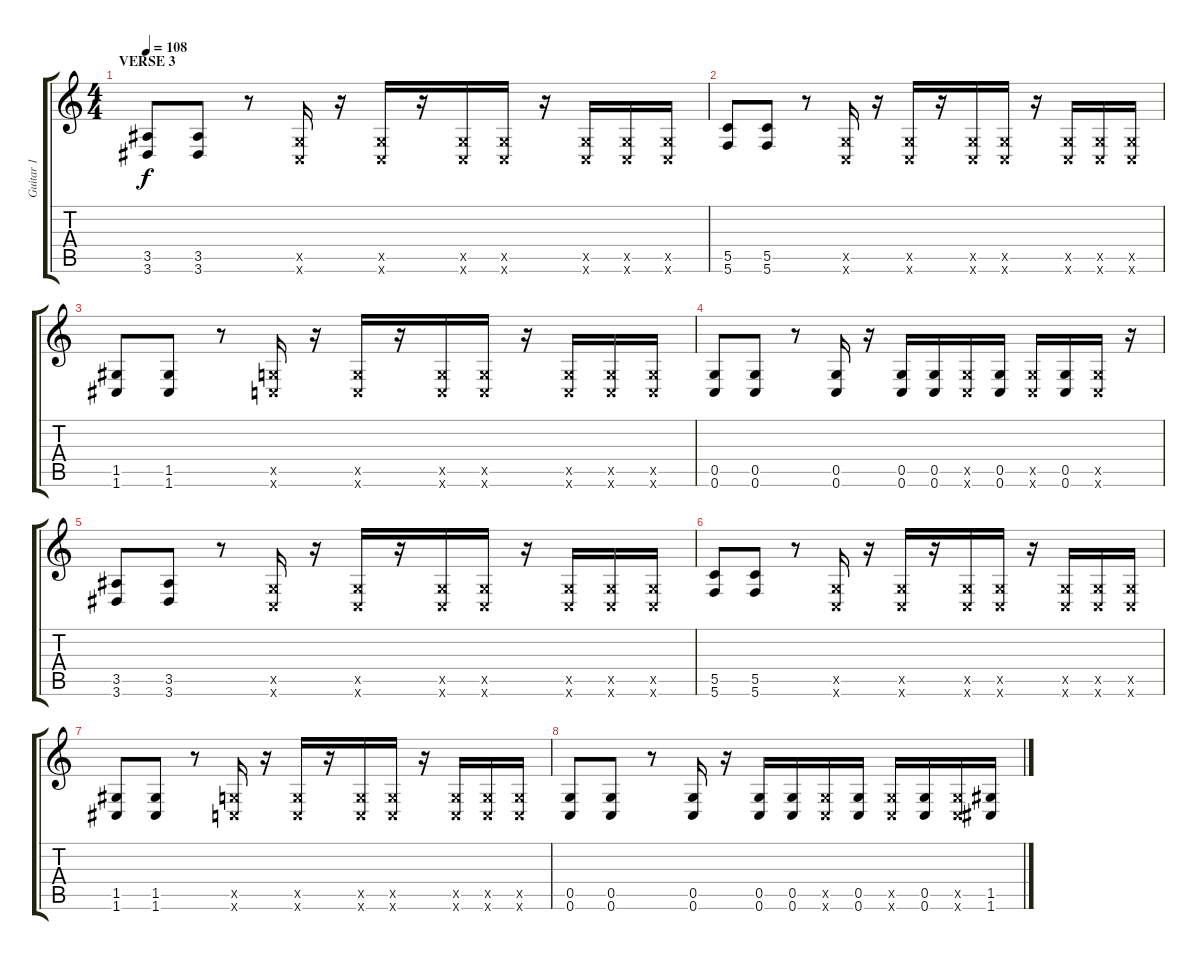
\track ("Guitar 1" "Guitar 1") {instrument distortionguitar}
\staff {score tabs}
\tuning (D4 A3 F3 C3 G2 C2) {hide}
\ts (4 4)
\section ("" "VERSE 3")
\tempo 108
\clef g2
\ks c
(3.5 3.6).8{dy f} (3.5 3.6).8 r.8 (0.5{x} 0.6{x}).16 r.16 (0.5{x} 0.6{x}).16 r.16 (0.5{x} 0.6{x}).16 (0.5{x} 0.6{x}).16 r.16 (0.5{x} 0.6{x}).16 (0.5{x} 0.6{x}).16 (0.5{x} 0.6{x}).16 |
(5.5 5.6).8 (5.5 5.6).8 r.8 (0.5{x} 0.6{x}).16 r.16 (0.5{x} 0.6{x}).16 r.16 (0.5{x} 0.6{x}).16 (0.5{x} 0.6{x}).16 r.16 (0.5{x} 0.6{x}).16 (0.5{x} 0.6{x}).16 (0.5{x} 0.6{x}).16 |
(1.5 1.6).8 (1.5 1.6).8 r.8 (0.5{x} 0.6{x}).16 r.16 (0.5{x} 0.6{x}).16 r.16 (0.5{x} 0.6{x}).16 (0.5{x} 0.6{x}).16 r.16 (0.5{x} 0.6{x}).16 (0.5{x} 0.6{x}).16 (0.5{x} 0.6{x}).16 |
(0.5 0.6).8 (0.5 0.6).8 r.8 (0.5 0.6).16 r.16 (0.5 0.6).16 (0.5 0.6).16 (0.5{x} 0.6{x}).16 (0.5 0.6).16 (0.5{x} 0.6{x}).16 (0.5 0.6).16 (0.5{x} 0.6{x}).16 r.16 |
(3.5 3.6).8 (3.5 3.6).8 r.8 (0.5{x} 0.6{x}).16 r.16 (0.5{x} 0.6{x}).16 r.16 (0.5{x} 0.6{x}).16 (0.5{x} 0.6{x}).16 r.16 (0.5{x} 0.6{x}).16 (0.5{x} 0.6{x}).16 (0.5{x} 0.6{x}).16 |
(5.5 5.6).8 (5.5 5.6).8 r.8 (0.5{x} 0.6{x}).16 r.16 (0.5{x} 0.6{x}).16 r.16 (0.5{x} 0.6{x}).16 (0.5{x} 0.6{x}).16 r.16 (0.5{x} 0.6{x}).16 (0.5{x} 0.6{x}).16 (0.5{x} 0.6{x}).16 |
(1.5 1.6).8 (1.5 1.6).8 r.8 (0.5{x} 0.6{x}).16 r.16 (0.5{x} 0.6{x}).16 r.16 (0.5{x} 0.6{x}).16 (0.5{x} 0.6{x}).16 r.16 (0.5{x} 0.6{x}).16 (0.5{x} 0.6{x}).16 (0.5{x} 0.6{x}).16 |
(0.5 0.6).8 (0.5 0.6).8 r.8 (0.5 0.6).16 r.16 (0.5 0.6).16 (0.5 0.6).16 (0.5{x} 0.6{x}).16 (0.5 0.6).16 (0.5{x} 0.6{x}).16 (0.5 0.6).16 (0.5{x} 0.6{x}).16 (1.5{ss} 1.6{ss}).16
